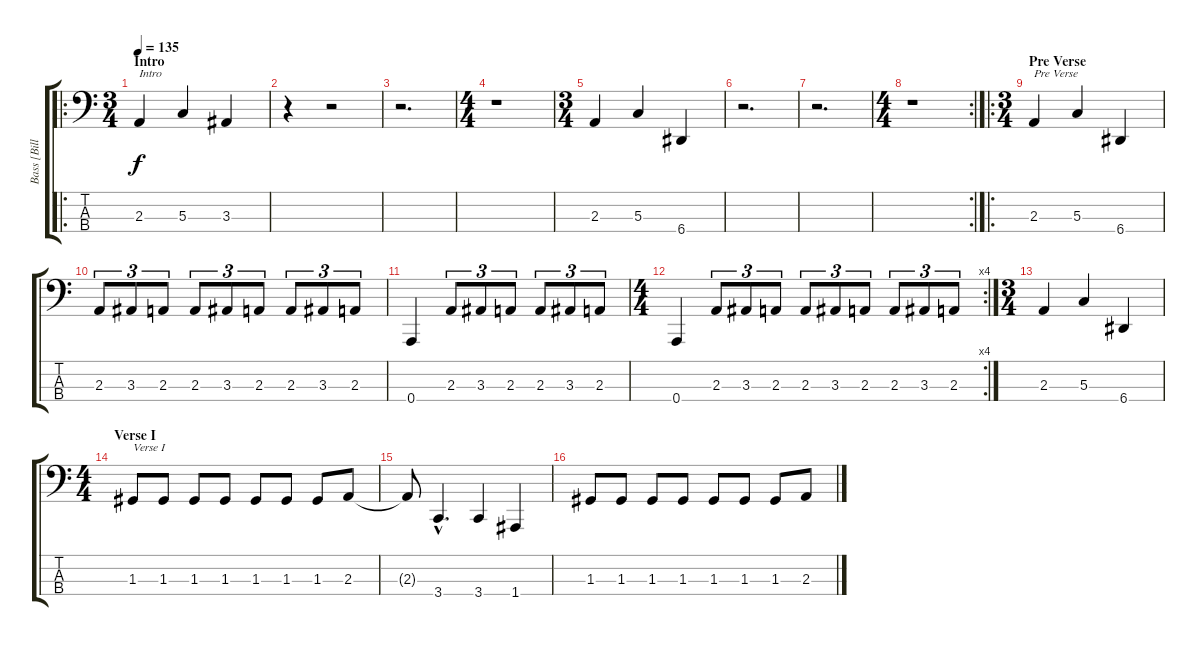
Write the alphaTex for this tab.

\track ("Bass [Bill Kelliher]" "Bass [Bill") {instrument electricbassfinger}
\staff {score tabs}
\tuning (F2 C2 G1 A0) {hide}
\ro
\ts (3 4)
\section ("" "Intro")
\tempo 135
\clef f4
\ks c
2.3.4{txt "Intro" dy f instrument electricbassfinger} 5.3.4 3.3.4 |
r.4 r.2 |
r.2{d} |
\ts (4 4)
r.1 |
\ts (3 4)
2.3.4 5.3.4 6.4.4 |
r.2{d} |
r.2{d} |
\rc 2
\ts (4 4)
r.1 |
\ro
\ts (3 4)
\section ("" "Pre Verse")
2.3.4{txt "Pre Verse"} 5.3.4 6.4.4 |
2.3.8{tu (3 2)} 3.3.8{tu (3 2)} 2.3.8{tu (3 2)} 2.3.8{tu (3 2)} 3.3.8{tu (3 2)} 2.3.8{tu (3 2)} 2.3.8{tu (3 2)} 3.3.8{tu (3 2)} 2.3.8{tu (3 2)} |
0.4.4 2.3.8{tu (3 2)} 3.3.8{tu (3 2)} 2.3.8{tu (3 2)} 2.3.8{tu (3 2)} 3.3.8{tu (3 2)} 2.3.8{tu (3 2)} |
\rc 4
\ts (4 4)
0.4.4 2.3.8{tu (3 2)} 3.3.8{tu (3 2)} 2.3.8{tu (3 2)} 2.3.8{tu (3 2)} 3.3.8{tu (3 2)} 2.3.8{tu (3 2)} 2.3.8{tu (3 2)} 3.3.8{tu (3 2)} 2.3.8{tu (3 2)} |
\ts (3 4)
2.3.4 5.3.4 6.4.4 |
\ts (4 4)
\section ("" "Verse I")
1.3.8{txt "Verse I"} 1.3.8 1.3.8 1.3.8 1.3.8 1.3.8 1.3.8 2.3.8 |
2.3{t}.8 3.4{hac}.4{d} 3.4.4 1.4.4 |
1.3.8 1.3.8 1.3.8 1.3.8 1.3.8 1.3.8 1.3.8 2.3.8
